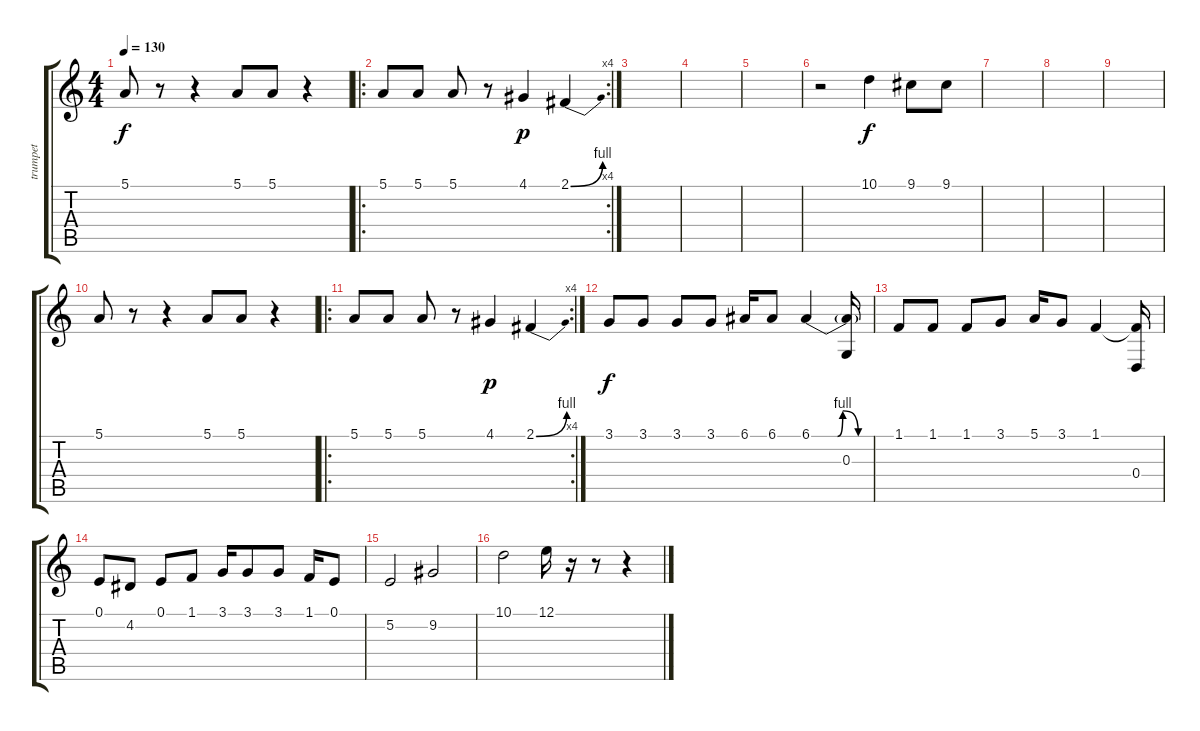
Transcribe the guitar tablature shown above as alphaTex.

\track ("trumpet" "trumpet") {instrument trumpet}
\staff {score tabs}
\tuning (E4 B3 G3 D3 A2 E2) {hide}
\ts (4 4)
\tempo 130
\clef g2
\ks c
5.1.8{dy f} r.8 r.4 5.1.8 5.1.8 r.4 |
\ro
\rc 4
5.1.8 5.1.8 5.1.8 r.8 4.1.4{dy p} 2.1{be (bend 0 0 60 4)}.4 |
|
|
|
r.2 10.1.4{dy f} 9.1.8 9.1.8 |
|
|
|
5.1.8 r.8 r.4 5.1.8 5.1.8 r.4 |
\ro
\rc 4
5.1.8 5.1.8 5.1.8 r.8 4.1.4{dy p} 2.1{be (bend 0 0 60 4)}.4 |
3.1.8{dy f} 3.1.8 3.1.8 3.1.8 6.1.16 6.1.8 6.1{be (custom 0 0 15 0 25 0 30 4 45 0 60 0)}.4 (6.1{t} 0.3).16 |
1.1.8 1.1.8 1.1.8 3.1.8 5.1.16 3.1.8 1.1.4 (1.1{t} 0.4).16 |
0.1.8 4.2.8 0.1.8 1.1.8 3.1.16 3.1.8 3.1.8 1.1.16 0.1.8 |
5.2.2 9.2.2 |
10.1.2 12.1.16 r.16 r.8 r.4
